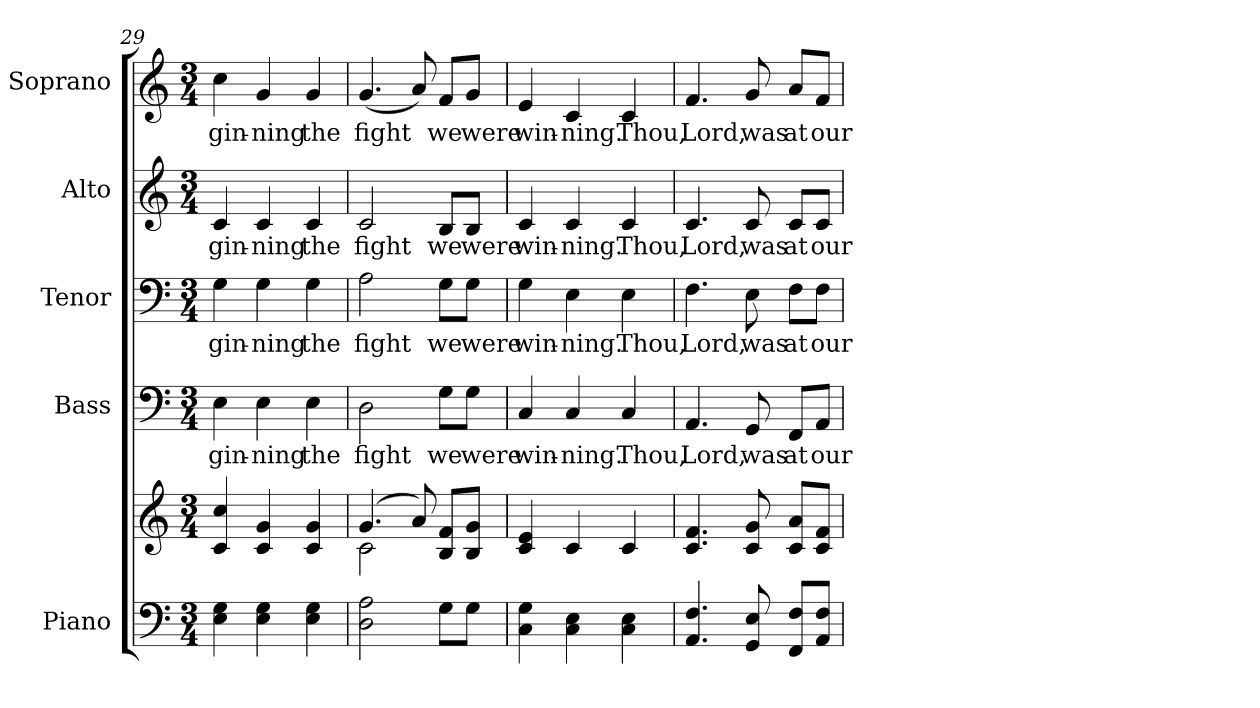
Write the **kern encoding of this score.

**kern	**kern	**kern	**text	**kern	**text	**kern	**text	**kern	**text
*part5	*part5	*part4	*part4	*part3	*part3	*part2	*part2	*part1	*part1
*staff6	*staff5	*staff4	*staff4	*staff3	*staff3	*staff2	*staff2	*staff1	*staff1
*I"Piano	*	*I"Bass	*	*I"Tenor	*	*I"Alto	*	*I"Soprano	*
*I'Pno.	*	*I'B.	*	*I'T.	*	*I'A.	*	*I'S.	*
*clefF4	*clefG2	*clefF4	*	*clefF4	*	*clefG2	*	*clefG2	*
*k[]	*k[]	*k[]	*	*k[]	*	*k[]	*	*k[]	*
*C:	*C:	*C:	*	*C:	*	*C:	*	*C:	*
*M3/4	*M3/4	*M3/4	*	*M3/4	*	*M3/4	*	*M3/4	*
=29	=29	=29	=29	=29	=29	=29	=29	=29	=29
!	!	!	!LO:LY:b:color=#000000	!	!	!	!	!	!
!	!	!	!	!	!LO:LY:b:color=#000000	!	!	!	!
!	!	!	!	!	!	!	!LO:LY:b:color=#000000	!	!
!	!	!	!	!	!	!	!	!	!LO:LY:b:color=#000000
4Ei\ 4Gi	4ci/ 4cci	4Ei\	-gin-	4Gi\	-gin-	4ci/	-gin-	4cci\	-gin-
!	!	!	!LO:LY:b:color=#000000	!	!	!	!	!	!
!	!	!	!	!	!LO:LY:b:color=#000000	!	!	!	!
!	!	!	!	!	!	!	!LO:LY:b:color=#000000	!	!
!	!	!	!	!	!	!	!	!	!LO:LY:b:color=#000000
4Ei\ 4Gi	4ci/ 4gi	4Ei\	-ning	4Gi\	-ning	4ci/	-ning	4gi/	-ning
!	!	!	!LO:LY:b:color=#000000	!	!	!	!	!	!
!	!	!	!	!	!LO:LY:b:color=#000000	!	!	!	!
!	!	!	!	!	!	!	!LO:LY:b:color=#000000	!	!
!	!	!	!	!	!	!	!	!	!LO:LY:b:color=#000000
4Ei\ 4Gi	4ci/ 4gi	4Ei\	the	4Gi\	the	4ci/	the	4gi/	the
!!LO:PB:g=z
=30	=30	=30	=30	=30	=30	=30	=30	=30	=30
*	*^	*	*	*	*	*	*	*	*
!	!	!	!	!LO:LY:b:color=#000000	!	!	!	!	!	!
!	!	!	!	!	!	!LO:LY:b:color=#000000	!	!	!	!
!	!	!	!	!	!	!	!	!LO:LY:b:color=#000000	!	!
!	!	!	!	!	!	!	!	!	!	!LO:LY:b:color=#000000
2Di\ 2Ai	(4.gi/	2ci\	2Di\	fight	2Ai\	fight	2ci/	fight	(4.gi/	fight
.	8ai/)	.	.	.	.	.	.	.	8ai/)	.
!	!	!	!	!LO:LY:b:color=#000000	!	!	!	!	!	!
!	!	!	!	!	!	!LO:LY:b:color=#000000	!	!	!	!
!	!	!	!	!	!	!	!	!LO:LY:b:color=#000000	!	!
!	!	!	!	!	!	!	!	!	!	!LO:LY:b:color=#000000
8Gi\L	8Bi/ 8fi/L	4ryy	8Gi\L	we	8Gi\L	we	8Bi/L	we	8fi/L	we
!	!	!	!	!LO:LY:b:color=#000000	!	!	!	!	!	!
!	!	!	!	!	!	!LO:LY:b:color=#000000	!	!	!	!
!	!	!	!	!	!	!	!	!LO:LY:b:color=#000000	!	!
!	!	!	!	!	!	!	!	!	!	!LO:LY:b:color=#000000
8Gi\J	8Bi/ 8gi/J	.	8Gi\J	were	8Gi\J	were	8Bi/J	were	8gi/J	were
*	*v	*v	*	*	*	*	*	*	*	*
=31	=31	=31	=31	=31	=31	=31	=31	=31	=31
!	!	!	!LO:LY:b:color=#000000	!	!	!	!	!	!
!	!	!	!	!	!LO:LY:b:color=#000000	!	!	!	!
!	!	!	!	!	!	!	!LO:LY:b:color=#000000	!	!
!	!	!	!	!	!	!	!	!	!LO:LY:b:color=#000000
4Ci\ 4Gi	4ci/ 4ei	4Ci/	win-	4Gi\	win-	4ci/	win-	4ei/	win-
!	!	!	!LO:LY:b:color=#000000	!	!	!	!	!	!
!	!	!	!	!	!LO:LY:b:color=#000000	!	!	!	!
!	!	!	!	!	!	!	!LO:LY:b:color=#000000	!	!
!	!	!	!	!	!	!	!	!	!LO:LY:b:color=#000000
4Ci\ 4Ei	4ci/	4Ci/	-ning.	4Ei\	-ning.	4ci/	-ning.	4ci/	-ning.
!	!	!	!LO:LY:b:color=#000000	!	!	!	!	!	!
!	!	!	!	!	!LO:LY:b:color=#000000	!	!	!	!
!	!	!	!	!	!	!	!LO:LY:b:color=#000000	!	!
!	!	!	!	!	!	!	!	!	!LO:LY:b:color=#000000
4Ci\ 4Ei	4ci/	4Ci/	Thou,	4Ei\	Thou,	4ci/	Thou,	4ci/	Thou,
=32	=32	=32	=32	=32	=32	=32	=32	=32	=32
!	!	!	!LO:LY:b:color=#000000	!	!	!	!	!	!
!	!	!	!	!	!LO:LY:b:color=#000000	!	!	!	!
!	!	!	!	!	!	!	!LO:LY:b:color=#000000	!	!
!	!	!	!	!	!	!	!	!	!LO:LY:b:color=#000000
4.AAi/ 4.Fi	4.ci/ 4.fi	4.AAi/	Lord,	4.Fi\	Lord,	4.ci/	Lord,	4.fi/	Lord,
!	!	!	!LO:LY:b:color=#000000	!	!	!	!	!	!
!	!	!	!	!	!LO:LY:b:color=#000000	!	!	!	!
!	!	!	!	!	!	!	!LO:LY:b:color=#000000	!	!
!	!	!	!	!	!	!	!	!	!LO:LY:b:color=#000000
8GGi/ 8Ei	8ci/ 8gi	8GGi/	was	8Ei\	was	8ci/	was	8gi/	was
!	!	!	!LO:LY:b:color=#000000	!	!	!	!	!	!
!	!	!	!	!	!LO:LY:b:color=#000000	!	!	!	!
!	!	!	!	!	!	!	!LO:LY:b:color=#000000	!	!
!	!	!	!	!	!	!	!	!	!LO:LY:b:color=#000000
8FFi/ 8Fi/L	8ci/ 8ai/L	8FFi/L	at	8Fi\L	at	8ci/L	at	8ai/L	at
!	!	!	!LO:LY:b:color=#000000	!	!	!	!	!	!
!	!	!	!	!	!LO:LY:b:color=#000000	!	!	!	!
!	!	!	!	!	!	!	!LO:LY:b:color=#000000	!	!
!	!	!	!	!	!	!	!	!	!LO:LY:b:color=#000000
8AAi/ 8Fi/J	8ci/ 8fi/J	8AAi/J	our	8Fi\J	our	8ci/J	our	8fi/J	our
=	=	=	=	=	=	=	=	=	=
*-	*-	*-	*-	*-	*-	*-	*-	*-	*-
